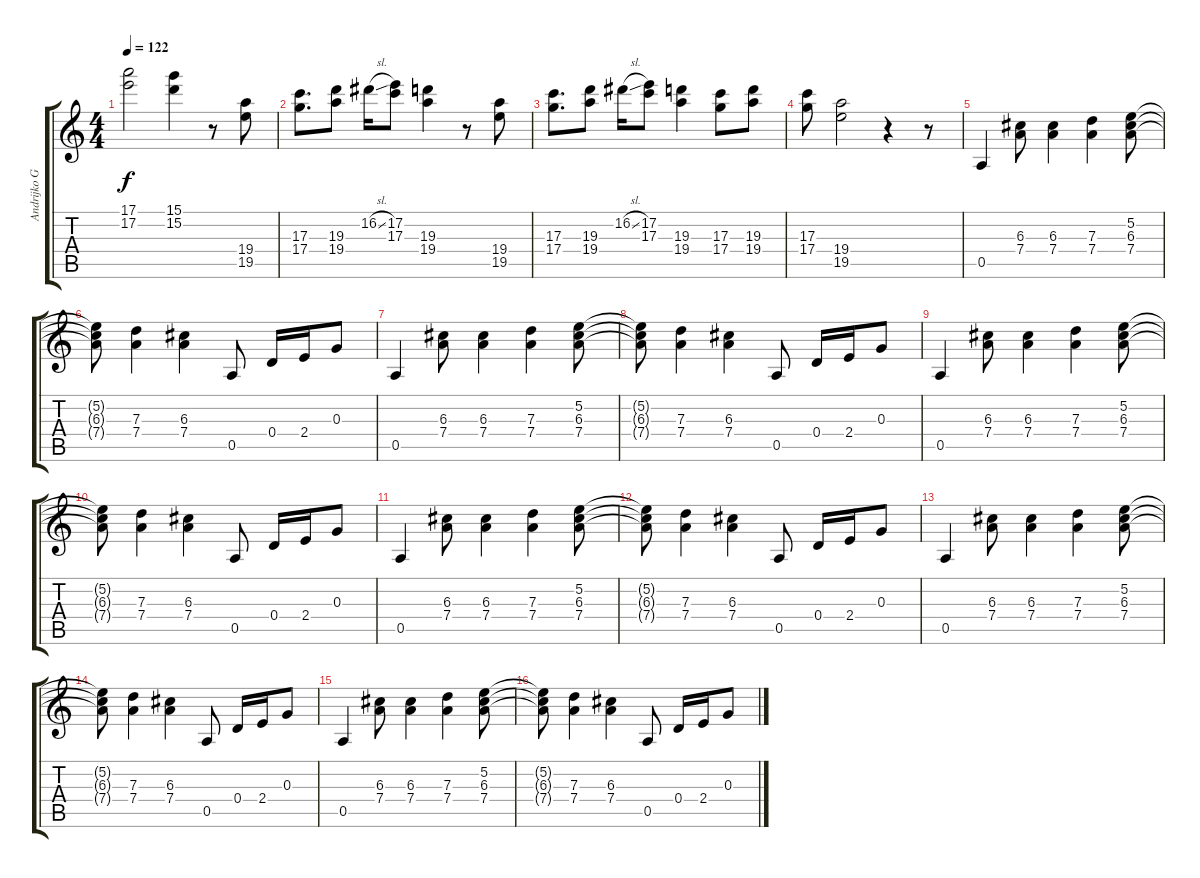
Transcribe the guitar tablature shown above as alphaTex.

\track ("Andrijko GUITAR" "Andrijko G") {instrument overdrivenguitar}
\staff {score tabs}
\tuning (E4 B3 G3 D3 A2 E2) {hide}
\ts (4 4)
\tempo 122
\clef g2
\ks c
(17.1 17.2).2{dy f} (15.1 15.2).4 r.8 (19.4 19.5).8 |
(17.3 17.4).8{d} (19.3 19.4).8 16.2{sl}.16 (17.2 17.3).8 (19.3 19.4).4 r.8 (19.4 19.5).8 |
(17.3 17.4).8{d} (19.3 19.4).8 16.2{sl}.16 (17.2 17.3).8 (19.3 19.4).4 (17.3 17.4).8 (19.3 19.4).8 |
(17.3 17.4).8 (19.4 19.5).2 r.4 r.8 |
0.5.4 (6.3 7.4).8 (6.3 7.4).4 (7.3 7.4).4 (5.2 6.3 7.4).8 |
(5.2{t} 6.3{t} 7.4{t}).8 (7.3 7.4).4 (6.3 7.4).4 0.5.8 0.4.16 2.4.16 0.3.8 |
0.5.4 (6.3 7.4).8 (6.3 7.4).4 (7.3 7.4).4 (5.2 6.3 7.4).8 |
(5.2{t} 6.3{t} 7.4{t}).8 (7.3 7.4).4 (6.3 7.4).4 0.5.8 0.4.16 2.4.16 0.3.8 |
0.5.4 (6.3 7.4).8 (6.3 7.4).4 (7.3 7.4).4 (5.2 6.3 7.4).8 |
(5.2{t} 6.3{t} 7.4{t}).8 (7.3 7.4).4 (6.3 7.4).4 0.5.8 0.4.16 2.4.16 0.3.8 |
0.5.4 (6.3 7.4).8 (6.3 7.4).4 (7.3 7.4).4 (5.2 6.3 7.4).8 |
(5.2{t} 6.3{t} 7.4{t}).8 (7.3 7.4).4 (6.3 7.4).4 0.5.8 0.4.16 2.4.16 0.3.8 |
0.5.4 (6.3 7.4).8 (6.3 7.4).4 (7.3 7.4).4 (5.2 6.3 7.4).8 |
(5.2{t} 6.3{t} 7.4{t}).8 (7.3 7.4).4 (6.3 7.4).4 0.5.8 0.4.16 2.4.16 0.3.8 |
0.5.4 (6.3 7.4).8 (6.3 7.4).4 (7.3 7.4).4 (5.2 6.3 7.4).8 |
(5.2{t} 6.3{t} 7.4{t}).8 (7.3 7.4).4 (6.3 7.4).4 0.5.8 0.4.16 2.4.16 0.3.8
